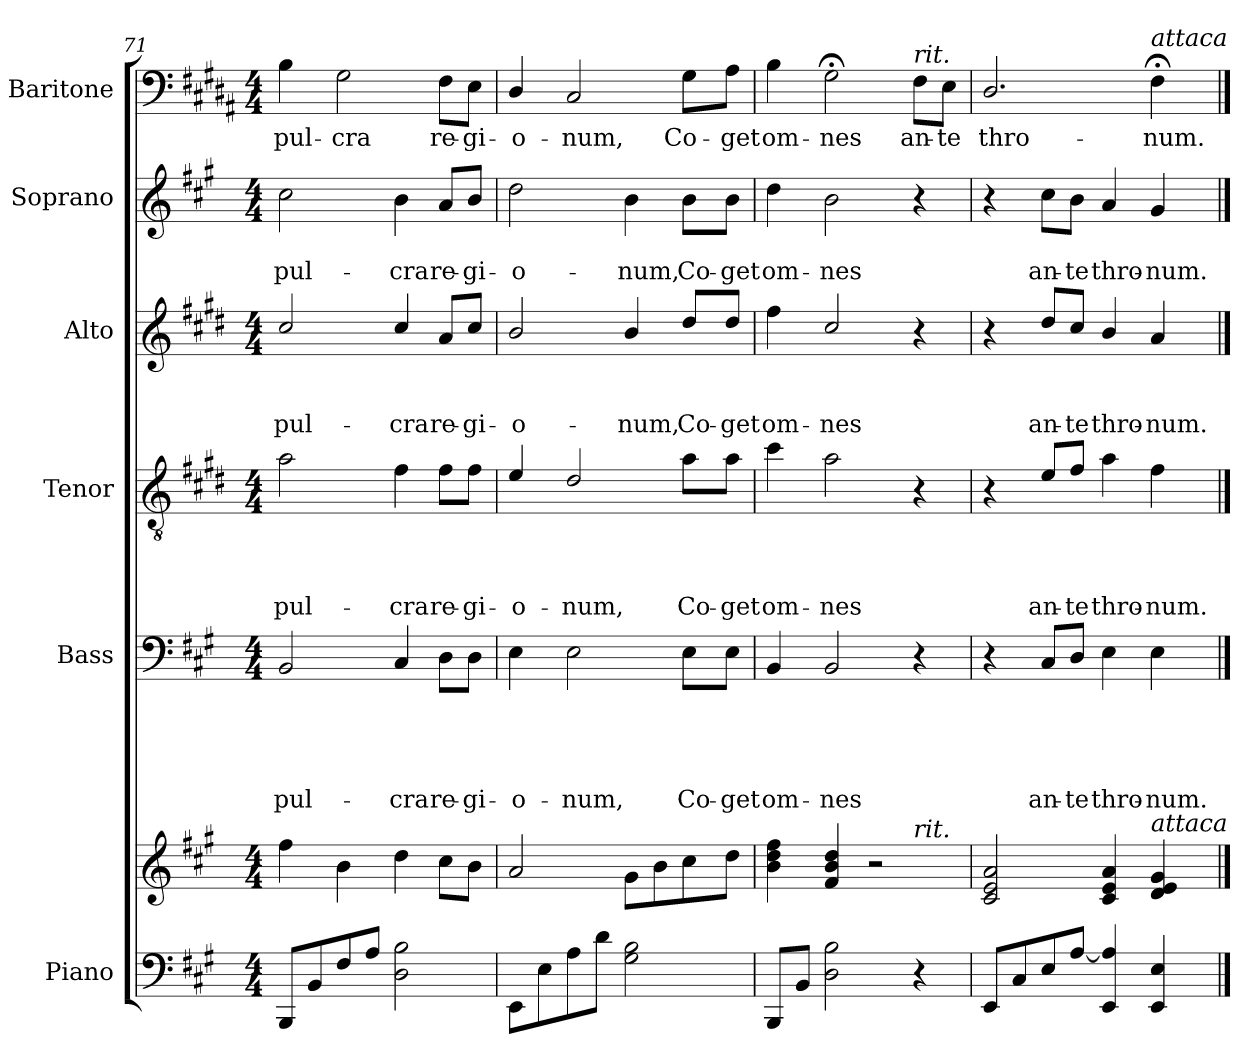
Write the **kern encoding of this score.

**kern	**kern	**kern	**text	**text	**text	**text	**text	**kern	**text	**text	**text	**text	**kern	**text	**text	**text	**kern	**text	**text	**kern	**text
*part6	*part6	*part5	*part5	*part5	*part5	*part5	*part5	*part4	*part4	*part4	*part4	*part4	*part3	*part3	*part3	*part3	*part2	*part2	*part2	*part1	*part1
*staff7	*staff6	*staff5	*staff5	*staff5	*staff5	*staff5	*staff5	*staff4	*staff4	*staff4	*staff4	*staff4	*staff3	*staff3	*staff3	*staff3	*staff2	*staff2	*staff2	*staff1	*staff1
*I"Piano	*	*I"Bass	*	*	*	*	*	*I"Tenor	*	*	*	*	*I"Alto	*	*	*	*I"Soprano	*	*	*I"Baritone	*
*	*	*I'B	*	*	*	*	*	*I'T	*	*	*	*	*I'A	*	*	*	*I'S	*	*	*I'Bar	*
*clefF4	*clefG2	*clefF4	*	*	*	*	*	*clefGv2	*	*	*	*	*clefG2	*	*	*	*clefG2	*	*	*clefF4	*
*	*	*	*	*	*	*	*	*ITrd4c7	*	*	*	*	*ITrd4c7	*	*	*	*	*	*	*ITrd1c2	*
*k[f#c#g#]	*k[f#c#g#]	*k[f#c#g#]	*	*	*	*	*	*k[f#c#g#]	*	*	*	*	*k[f#c#g#]	*	*	*	*k[f#c#g#]	*	*	*k[f#c#g#]	*
*A:	*A:	*A:	*	*	*	*	*	*A:	*	*	*	*	*A:	*	*	*	*A:	*	*	*A:	*
*M4/4	*M4/4	*M4/4	*	*	*	*	*	*M4/4	*	*	*	*	*M4/4	*	*	*	*M4/4	*	*	*M4/4	*
=71	=71	=71	=71	=71	=71	=71	=71	=71	=71	=71	=71	=71	=71	=71	=71	=71	=71	=71	=71	=71	=71
!	!	!	!	!	!	!	!LO:LY:b	!	!	!	!	!LO:LY:b	!	!	!	!LO:LY:b	!	!	!LO:LY:b	!	!LO:LY:b
8BBB/L	4ff#\	2BB/	.	.	.	.	-pul-	2d\	.	.	.	-pul-	2f#/	.	.	-pul-	2cc#\	.	-pul-	4A\	-pul-
8BB/	.	.	.	.	.	.	.	.	.	.	.	.	.	.	.	.	.	.	.	.	.
!	!	!	!	!	!	!	!	!	!	!	!	!	!	!	!	!	!	!	!	!	!LO:LY:b
8F#/	4b\	.	.	.	.	.	.	.	.	.	.	.	.	.	.	.	.	.	.	2F#\	-cra
8A/J	.	.	.	.	.	.	.	.	.	.	.	.	.	.	.	.	.	.	.	.	.
!	!	!	!	!	!	!	!LO:LY:b	!	!	!	!	!LO:LY:b	!	!	!	!LO:LY:b	!	!	!LO:LY:b	!	!
2D\ 2B\	4dd\	4C#/	.	.	.	.	-cra	4B\	.	.	.	-cra	4f#/	.	.	-cra	4b\	.	-cra	.	.
!	!	!	!	!	!	!	!LO:LY:b	!	!	!	!	!LO:LY:b	!	!	!	!LO:LY:b	!	!	!LO:LY:b	!	!LO:LY:b
.	8cc#\L	8D\L	.	.	.	.	re-	8B\L	.	.	.	re-	8d/L	.	.	re-	8a/L	.	re-	8E\L	re-
!	!	!	!	!	!	!	!LO:LY:b	!	!	!	!	!LO:LY:b	!	!	!	!LO:LY:b	!	!	!LO:LY:b	!	!LO:LY:b
.	8b\J	8D\J	.	.	.	.	-gi-	8B\J	.	.	.	-gi-	8f#/J	.	.	-gi-	8b/J	.	-gi-	8D\J	-gi-
!!LO:LB:g=z
=72	=72	=72	=72	=72	=72	=72	=72	=72	=72	=72	=72	=72	=72	=72	=72	=72	=72	=72	=72	=72	=72
!	!	!	!	!	!	!	!LO:LY:b	!	!	!	!	!LO:LY:b	!	!	!	!LO:LY:b	!	!	!LO:LY:b	!	!LO:LY:b
8EE\L	2a/	4E\	.	.	.	.	-o-	4A/	.	.	.	-o-	2e/	.	.	-o-	2dd\	.	-o-	4C#/	-o-
8E\	.	.	.	.	.	.	.	.	.	.	.	.	.	.	.	.	.	.	.	.	.
!	!	!	!	!	!	!	!LO:LY:b	!	!	!	!	!LO:LY:b	!	!	!	!	!	!	!	!	!LO:LY:b
8A\	.	2E\	.	.	.	.	-num,	2G#/	.	.	.	-num,	.	.	.	.	.	.	.	2BB/	-num,
8d\J	.	.	.	.	.	.	.	.	.	.	.	.	.	.	.	.	.	.	.	.	.
!	!	!	!	!	!	!	!	!	!	!	!	!	!	!	!	!LO:LY:b	!	!	!LO:LY:b	!	!
2G#\ 2B\	8g#\L	.	.	.	.	.	.	.	.	.	.	.	4e/	.	.	-num,	4b\	.	-num,	.	.
.	8b\	.	.	.	.	.	.	.	.	.	.	.	.	.	.	.	.	.	.	.	.
!	!	!	!	!	!	!	!LO:LY:b	!	!	!	!	!LO:LY:b	!	!	!	!LO:LY:b	!	!	!LO:LY:b	!	!LO:LY:b
.	8cc#\	8E\L	.	.	.	.	Co-	8d\L	.	.	.	Co-	8g#/L	.	.	Co-	8b\L	.	Co-	8F#\L	Co-
!	!	!	!	!	!	!	!LO:LY:b	!	!	!	!	!LO:LY:b	!	!	!	!LO:LY:b	!	!	!LO:LY:b	!	!LO:LY:b
.	8dd\J	8E\J	.	.	.	.	-get	8d\J	.	.	.	-get	8g#/J	.	.	-get	8b\J	.	-get	8G#\J	-get
=73	=73	=73	=73	=73	=73	=73	=73	=73	=73	=73	=73	=73	=73	=73	=73	=73	=73	=73	=73	=73	=73
!	!	!	!	!	!	!	!LO:LY:b	!	!	!	!	!LO:LY:b	!	!	!	!LO:LY:b	!	!	!LO:LY:b	!	!LO:LY:b
*	*^	*	*	*	*	*	*	*	*	*	*	*	*	*	*	*	*	*	*	*	*
8BBB/L	4b\ 4dd\ 4ff#\	2.ryy	4BB/	.	.	.	.	om-	4f#\	.	.	.	om-	4b\	.	.	om-	4dd\	.	om-	4A\	om-
8BB/J	.	.	.	.	.	.	.	.	.	.	.	.	.	.	.	.	.	.	.	.	.	.
!	!	!	!	!	!	!	!	!LO:LY:b	!	!	!	!	!LO:LY:b	!	!	!	!LO:LY:b	!	!	!LO:LY:b	!	!LO:LY:b
2D\ 2B\	4f#/ 4b/ 4dd/	.	2BB/	.	.	.	.	-nes	2d\	.	.	.	-nes	2f#/	.	.	-nes	2b\	.	-nes	2F#;<\	-nes
.	2r	.	.	.	.	.	.	.	.	.	.	.	.	.	.	.	.	.	.	.	.	.
!	!	!	!	!	!	!	!	!	!	!	!	!	!	!	!	!	!	!	!	!	!LO:TX:a:i:t=rit.	!
!	!	!LO:TX:a:i:t=rit.	!	!	!	!	!	!	!	!	!	!	!	!	!	!	!	!	!	!	!	!
!	!	!	!	!	!	!	!	!	!	!	!	!	!	!	!	!	!	!	!	!	!	!LO:LY:b
4r	.	4ryy	4r	.	.	.	.	.	4r	.	.	.	.	4r	.	.	.	4r	.	.	8E\L	an-
!	!	!	!	!	!	!	!	!	!	!	!	!	!	!	!	!	!	!	!	!	!	!LO:LY:b
.	.	.	.	.	.	.	.	.	.	.	.	.	.	.	.	.	.	.	.	.	8D\J	-te
=74	=74	=74	=74	=74	=74	=74	=74	=74	=74	=74	=74	=74	=74	=74	=74	=74	=74	=74	=74	=74	=74	=74
!	!	!	!	!	!	!	!	!	!	!	!	!	!	!	!	!	!	!	!	!	!	!LO:LY:b
*	*v	*v	*	*	*	*	*	*	*	*	*	*	*	*	*	*	*	*	*	*	*	*
8EE/L	2c#/ 2e/ 2a/	4r	.	.	.	.	.	4r	.	.	.	.	4r	.	.	.	4r	.	.	2.C#/	thro-
8C#/	.	.	.	.	.	.	.	.	.	.	.	.	.	.	.	.	.	.	.	.	.
!	!	!	!	!	!	!	!LO:LY:b	!	!	!	!	!LO:LY:b	!	!	!	!LO:LY:b	!	!	!LO:LY:b	!	!
8E/	.	8C#/L	.	.	.	.	an-	8A/L	.	.	.	an-	8g#/L	.	.	an-	8cc#\L	.	an-	.	.
!	!	!	!	!	!	!	!LO:LY:b	!	!	!	!	!LO:LY:b	!	!	!	!LO:LY:b	!	!	!LO:LY:b	!	!
[8A/J	.	8D/J	.	.	.	.	-te	8B/J	.	.	.	-te	8f#/J	.	.	-te	8b\J	.	-te	.	.
!	!	!	!	!	!	!	!LO:LY:b	!	!	!	!	!LO:LY:b	!	!	!	!LO:LY:b	!	!	!LO:LY:b	!	!
4EE/ 4A/]	4c#/ 4e/ 4a/	4E\	.	.	.	.	thro-	4d\	.	.	.	thro-	4e/	.	.	thro-	4a/	.	thro-	.	.
!	!	!	!	!	!	!	!	!	!	!	!	!	!	!	!	!	!	!	!	!LO:TX:a:i:t=attaca	!
!	!LO:TX:a:i:t=attaca	!	!	!	!	!	!	!	!	!	!	!	!	!	!	!	!	!	!	!	!
!	!	!	!	!	!	!	!LO:LY:b	!	!	!	!	!LO:LY:b	!	!	!	!LO:LY:b	!	!	!LO:LY:b	!	!LO:LY:b
4EE/ 4E/	4d/ 4e/ 4g#/	4E\	.	.	.	.	-num.	4B\	.	.	.	-num.	4d/	.	.	-num.	4g#/	.	-num.	4E;<\	-num.
==	==	==	==	==	==	==	==	==	==	==	==	==	==	==	==	==	==	==	==	==	==
*-	*-	*-	*-	*-	*-	*-	*-	*-	*-	*-	*-	*-	*-	*-	*-	*-	*-	*-	*-	*-	*-
